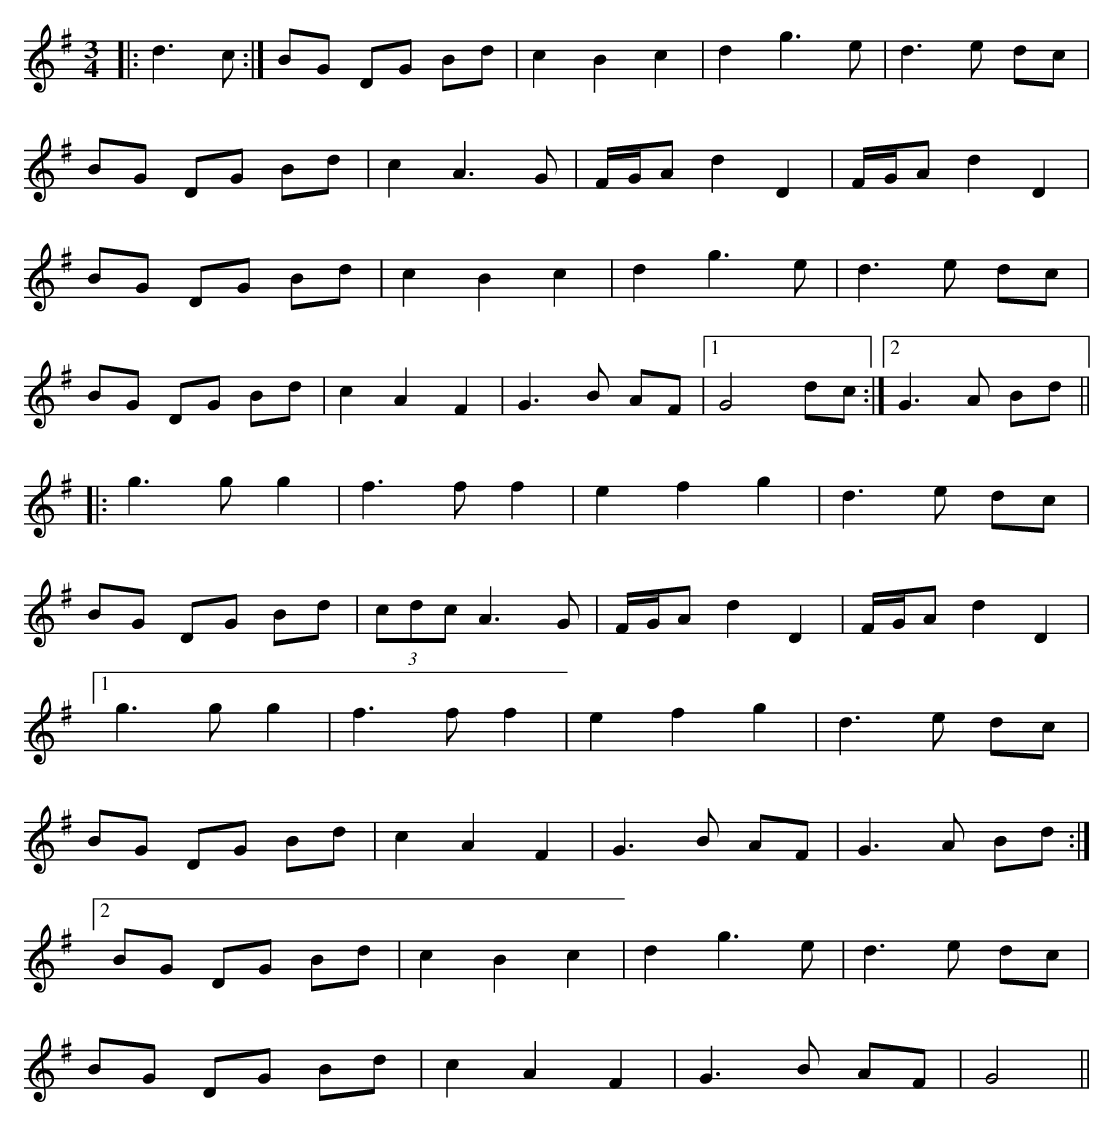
X:1
M:3/4
K:G
|:d3c:|BG DG Bd|c2 B2 c2|d2 g3e|d3e dc|
BG DG Bd|c2 A3G|F/G/A d2 D2|F/G/A d2 D2|
BG DG Bd|c2B2 c2|d2 g3e|d3e dc|
BG DG Bd|c2A2F2|G3B AF|1 G4 dc:|2 G3 A Bd||
|:g3 g g2|f3 f f2|e2 f2 g2|d3e dc|
BG DG Bd|(3cdc A3G|F/G/A d2 D2|F/G/A d2 D2|
[1 g3 g g2|f3 f f2|e2 f2 g2|d3e dc|
BG DG Bd|c2A2F2|G3B AF|G3 A Bd:|
[2 BG DG Bd|c2B2 c2|d2 g3e|d3e dc|
BG DG Bd|c2A2F2|G3B AF|G4||
